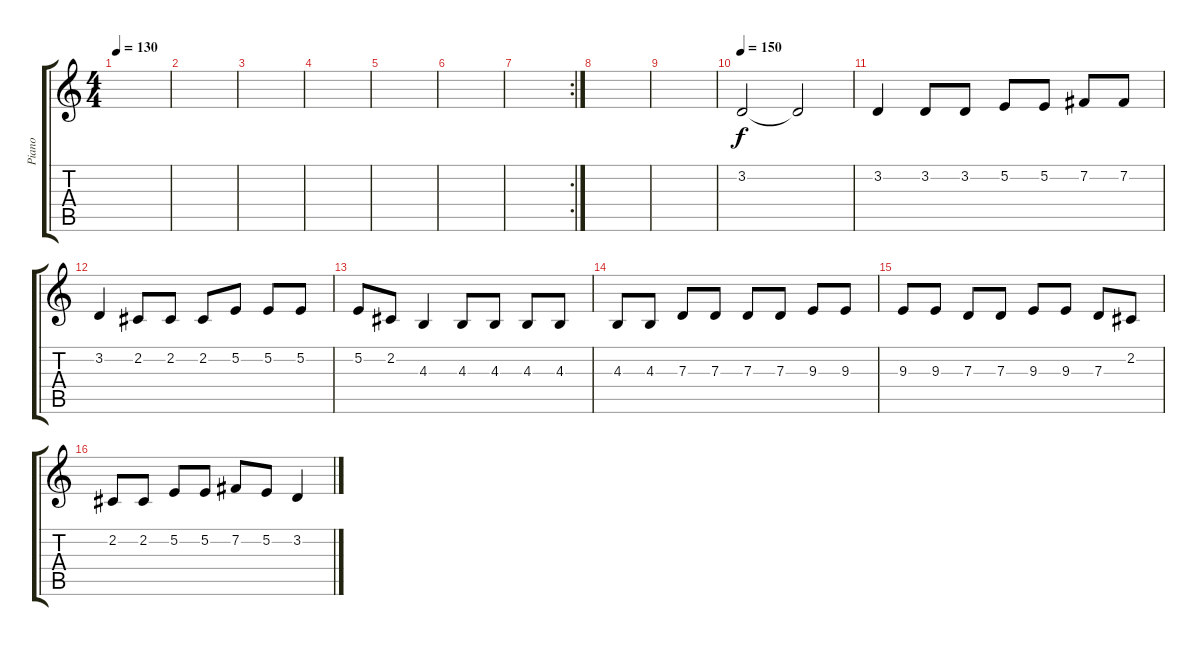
\track ("Piano" "Piano") {instrument acousticgrandpiano}
\staff {score tabs}
\tuning (E4 B3 G3 D3 A2 E2) {hide}
\ts (4 4)
\tempo 130
\clef g2
\ks c
|
|
|
|
|
|
\rc 2
|
|
|
\tempo 150
3.2.2{volume 10} 3.2{t}.2 |
3.2.4 3.2.8 3.2.8 5.2.8 5.2.8 7.2.8 7.2.8 |
3.2.4 2.2.8 2.2.8 2.2.8 5.2.8 5.2.8 5.2.8 |
5.2.8 2.2.8 4.3.4 4.3.8 4.3.8 4.3.8 4.3.8 |
4.3.8 4.3.8 7.3.8 7.3.8 7.3.8 7.3.8 9.3.8 9.3.8 |
9.3.8 9.3.8 7.3.8 7.3.8 9.3.8 9.3.8 7.3.8 2.2.8 |
2.2.8 2.2.8 5.2.8 5.2.8 7.2.8 5.2.8 3.2.4
